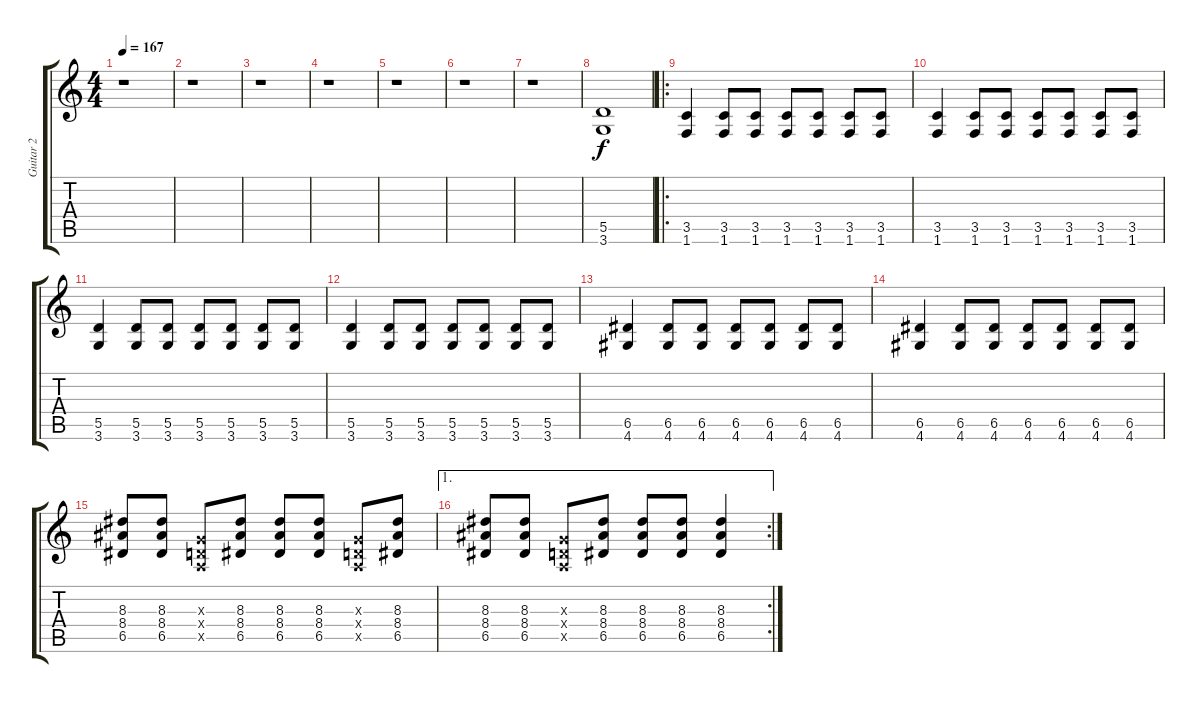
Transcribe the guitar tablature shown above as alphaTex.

\track ("Guitar 2" "Guitar 2") {instrument electricguitarclean}
\staff {score tabs}
\tuning (E4 B3 G3 D3 A2 E2) {hide}
\ts (4 4)
\tempo 167
\clef g2
\ks c
r.1{dy f instrument electricguitarclean} |
r.1 |
r.1 |
r.1 |
r.1 |
r.1 |
r.1 |
(5.5 3.6).1 |
\ro
(3.5 1.6).4 (3.5 1.6).8 (3.5 1.6).8 (3.5 1.6).8 (3.5 1.6).8 (3.5 1.6).8 (3.5 1.6).8 |
(3.5 1.6).4 (3.5 1.6).8 (3.5 1.6).8 (3.5 1.6).8 (3.5 1.6).8 (3.5 1.6).8 (3.5 1.6).8 |
(5.5 3.6).4 (5.5 3.6).8 (5.5 3.6).8 (5.5 3.6).8 (5.5 3.6).8 (5.5 3.6).8 (5.5 3.6).8 |
(5.5 3.6).4 (5.5 3.6).8 (5.5 3.6).8 (5.5 3.6).8 (5.5 3.6).8 (5.5 3.6).8 (5.5 3.6).8 |
(6.5 4.6).4 (6.5 4.6).8 (6.5 4.6).8 (6.5 4.6).8 (6.5 4.6).8 (6.5 4.6).8 (6.5 4.6).8 |
(6.5 4.6).4 (6.5 4.6).8 (6.5 4.6).8 (6.5 4.6).8 (6.5 4.6).8 (6.5 4.6).8 (6.5 4.6).8 |
(8.3 8.4 6.5).8 (8.3 8.4 6.5).8 (0.3{x} 0.4{x} 0.5{x}).8 (8.3 8.4 6.5).8 (8.3 8.4 6.5).8 (8.3 8.4 6.5).8 (0.3{x} 0.4{x} 0.5{x}).8 (8.3 8.4 6.5).8 |
\ae 1
\rc 2
(8.3 8.4 6.5).8 (8.3 8.4 6.5).8 (0.3{x} 0.4{x} 0.5{x}).8 (8.3 8.4 6.5).8 (8.3 8.4 6.5).8 (8.3 8.4 6.5).8 (8.3 8.4 6.5).4
